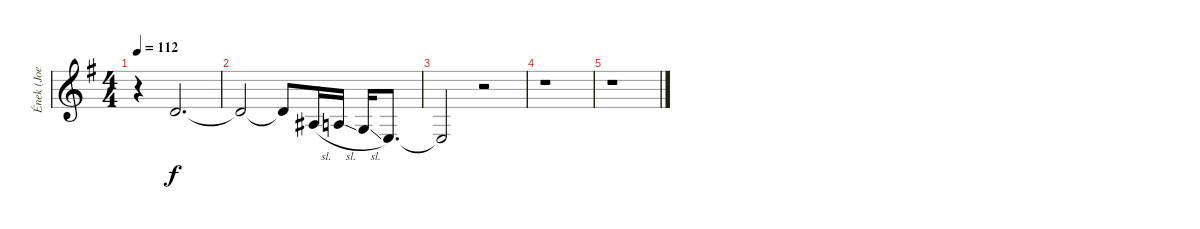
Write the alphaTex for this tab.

\track ("Ének (Joe Lynn Turner)" "Ének (Joe ") {instrument lead2sawtooth}
\staff {score}
\tuning (E4 B3 G3 D3 A2 E2) {hide}
\ts (4 4)
\tempo 112
\clef g2
\ks g
r.4{dy f} 3.2.2{d} |
3.2{t}.2{volume 5} 3.2{t}.8 8.4{sl}.16 7.4{sl}.16 5.4{sl}.16 2.4.8{d} |
2.4{t}.2 r.2 |
r.1 |
r.1
